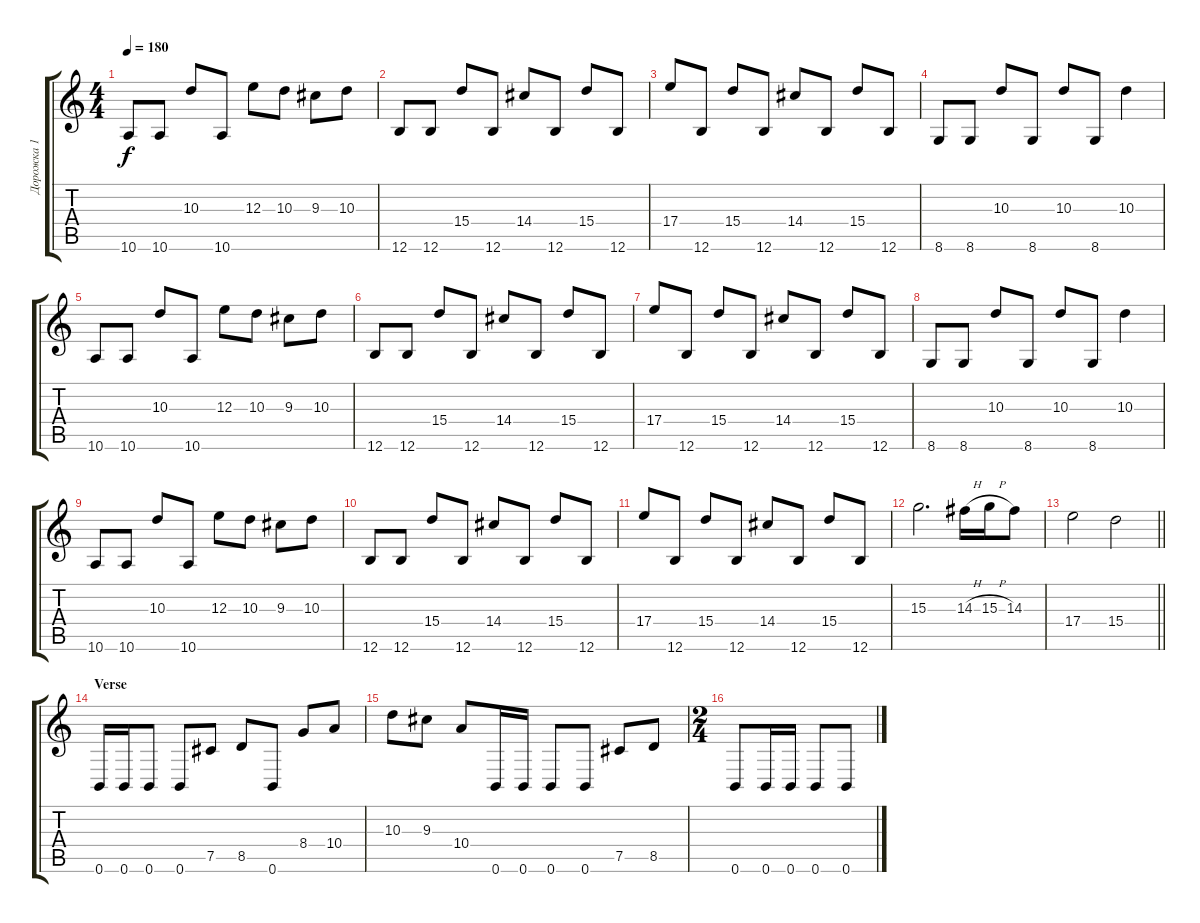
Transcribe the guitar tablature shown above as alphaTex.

\track ("Дорожка 1" "Дорожка 1") {instrument distortionguitar}
\staff {score tabs}
\tuning (Db4 Ab3 E3 B2 Gb2 B1) {hide}
\ts (4 4)
\tempo 180
\clef g2
\ks c
10.6.8{dy f} 10.6.8 10.3.8 10.6.8 12.3.8 10.3.8 9.3.8 10.3.8 |
12.6.8 12.6.8 15.4.8 12.6.8 14.4.8 12.6.8 15.4.8 12.6.8 |
17.4.8 12.6.8 15.4.8 12.6.8 14.4.8 12.6.8 15.4.8 12.6.8 |
8.6.8 8.6.8 10.3.8 8.6.8 10.3.8 8.6.8 10.3.4 |
10.6.8 10.6.8 10.3.8 10.6.8 12.3.8 10.3.8 9.3.8 10.3.8 |
12.6.8 12.6.8 15.4.8 12.6.8 14.4.8 12.6.8 15.4.8 12.6.8 |
17.4.8 12.6.8 15.4.8 12.6.8 14.4.8 12.6.8 15.4.8 12.6.8 |
8.6.8 8.6.8 10.3.8 8.6.8 10.3.8 8.6.8 10.3.4 |
10.6.8 10.6.8 10.3.8 10.6.8 12.3.8 10.3.8 9.3.8 10.3.8 |
12.6.8 12.6.8 15.4.8 12.6.8 14.4.8 12.6.8 15.4.8 12.6.8 |
17.4.8 12.6.8 15.4.8 12.6.8 14.4.8 12.6.8 15.4.8 12.6.8 |
15.3.2{d} 14.3{h}.16 15.3{h}.16 14.3.8 |
\barLineRight lightlight
17.4.2 15.4.2 |
\section ("" "Verse")
0.6.16 0.6.16 0.6.8 0.6.8 7.5.8 8.5.8 0.6.8 8.4.8 10.4.8 |
10.3.8 9.3.8 10.4.8 0.6.16 0.6.16 0.6.8 0.6.8 7.5.8 8.5.8 |
\ts (2 4)
0.6.8 0.6.16 0.6.16 0.6.8 0.6.8
